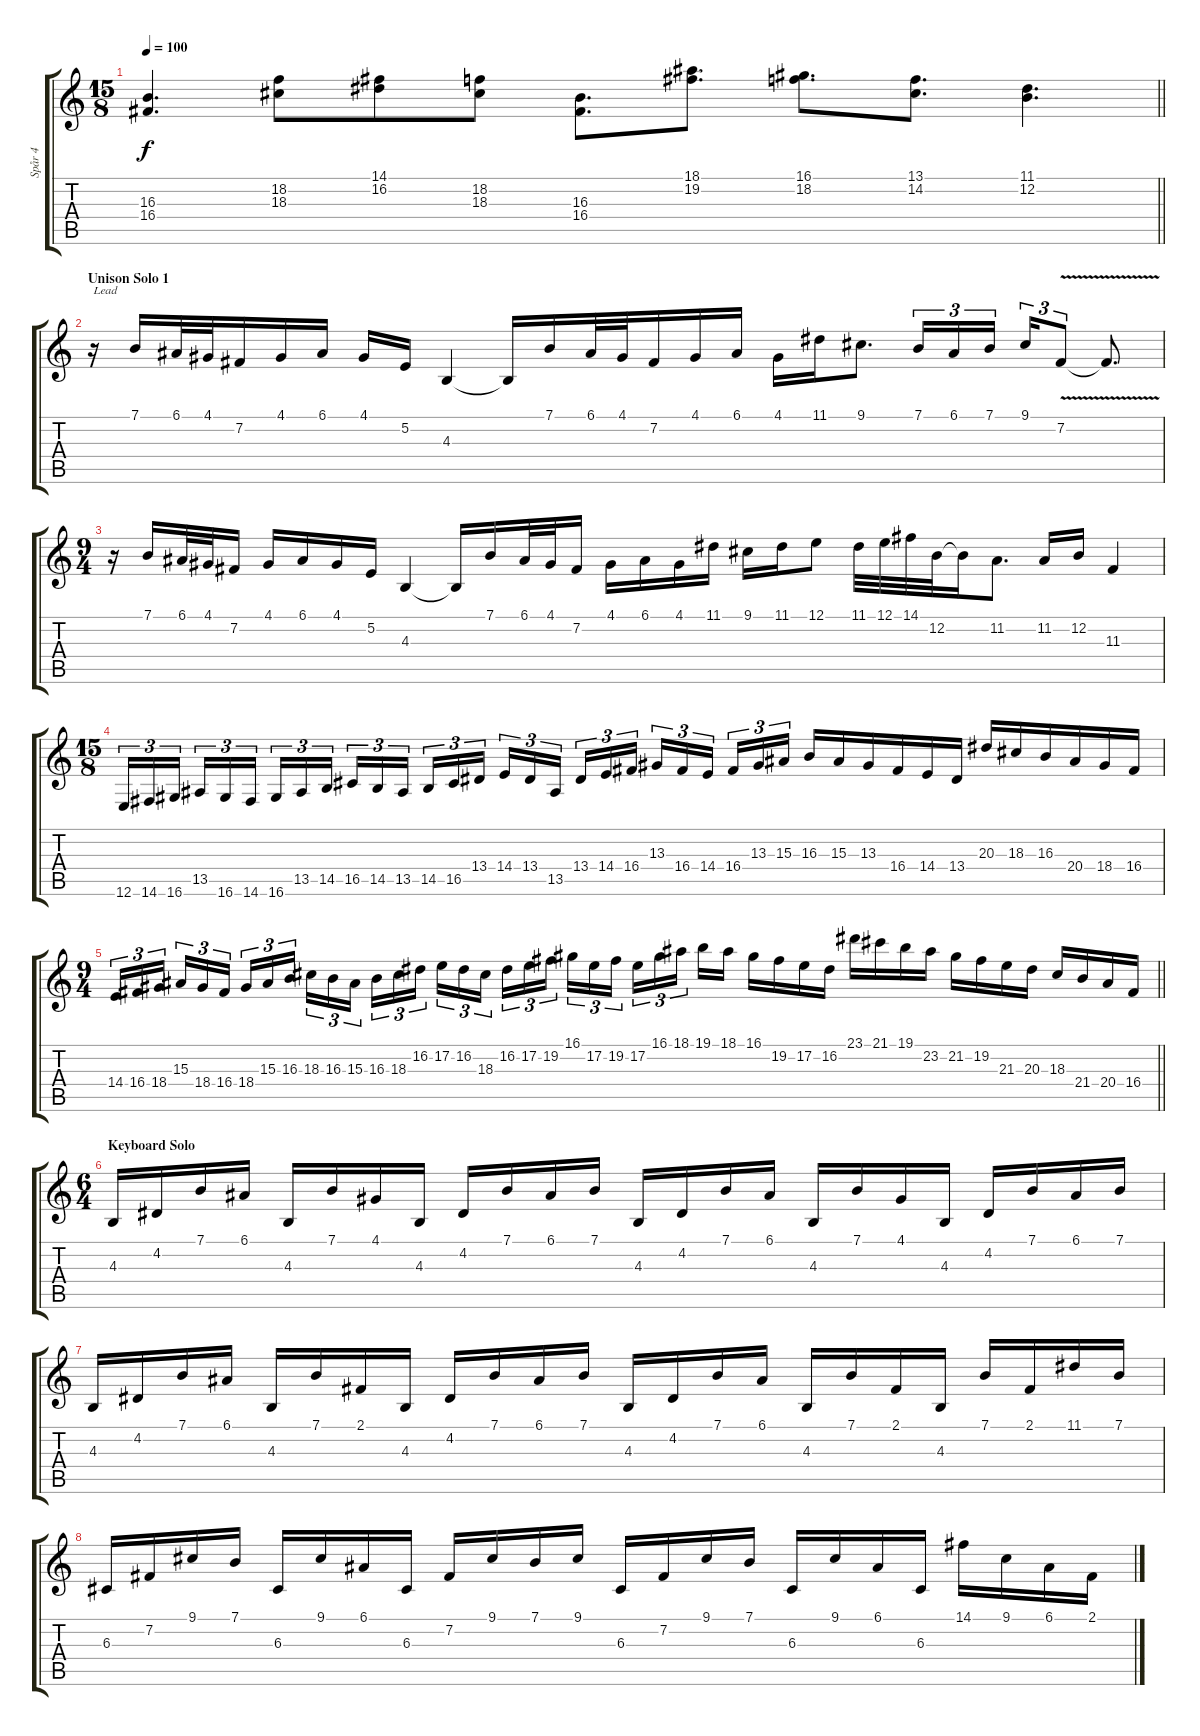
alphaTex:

\track ("Spår 4" "Spår 4") {instrument stringensemble1}
\staff {score tabs}
\tuning (E4 B3 G3 D3 A2 E2) {hide}
\ts (15 8)
\tempo 100
\clef g2
\barLineRight lightlight
\ks c
(16.3 16.4).4{d dy f} (18.2 18.3).8 (14.1 16.2).8 (18.2 18.3).8 (16.3 16.4).8{d} (18.1 19.2).8{d} (16.1 18.2).8{d} (13.1 14.2).8{d} (11.1 12.2).4{d} |
\section ("" "Unison Solo 1")
r.16{txt "Lead" instrument lead1square} 7.1.16 6.1.32 4.1.32 7.2.16 4.1.16 6.1.16 4.1.16 5.2.16 4.3.4 4.3{t}.16 7.1.16 6.1.32 4.1.32 7.2.16 4.1.16 6.1.16 4.1.16 11.1.16 9.1.8{d} 7.1.16{tu (3 2)} 6.1.16{tu (3 2)} 7.1.16{tu (3 2) beam splitsecondary} 9.1.16{tu (3 2)} 7.2{v}.8{tu (3 2)} 7.2{t}.8{d} |
\ts (9 4)
r.16 7.1.16 6.1.32 4.1.32 7.2.16 4.1.16 6.1.16 4.1.16 5.2.16 4.3.4 4.3{t}.16 7.1.16 6.1.32 4.1.32 7.2.16 4.1.16 6.1.16 4.1.16 11.1.16 9.1.16 11.1.16 12.1.8 11.1.32 12.1.32 14.1.32 12.2.32 12.2{t}.16 11.2.8{d} 11.2.16 12.2.16 11.3.4 |
\ts (15 8)
12.6.16{tu (3 2)} 14.6.16{tu (3 2)} 16.6.16{tu (3 2) beam splitsecondary} 13.5.16{tu (3 2)} 16.6.16{tu (3 2)} 14.6.16{tu (3 2) beam splitsecondary} 16.6.16{tu (3 2)} 13.5.16{tu (3 2)} 14.5.16{tu (3 2)} 16.5.16{tu (3 2)} 14.5.16{tu (3 2)} 13.5.16{tu (3 2) beam splitsecondary} 14.5.16{tu (3 2)} 16.5.16{tu (3 2)} 13.4.16{tu (3 2) beam splitsecondary} 14.4.16{tu (3 2)} 13.4.16{tu (3 2)} 13.5.16{tu (3 2)} 13.4.16{tu (3 2)} 14.4.16{tu (3 2)} 16.4.16{tu (3 2) beam splitsecondary} 13.3.16{tu (3 2)} 16.4.16{tu (3 2)} 14.4.16{tu (3 2) beam splitsecondary} 16.4.16{tu (3 2)} 13.3.16{tu (3 2)} 15.3.16{tu (3 2)} 16.3.16 15.3.16 13.3.16 16.4.16 14.4.16 13.4.16 20.3.16 18.3.16 16.3.16 20.4.16 18.4.16 16.4.16 |
\ts (9 4)
\barLineRight lightlight
14.4.16{tu (3 2)} 16.4.16{tu (3 2)} 18.4.16{tu (3 2) beam splitsecondary} 15.3.16{tu (3 2)} 18.4.16{tu (3 2)} 16.4.16{tu (3 2) beam splitsecondary} 18.4.16{tu (3 2)} 15.3.16{tu (3 2)} 16.3.16{tu (3 2) beam splitsecondary} 18.3.16{tu (3 2)} 16.3.16{tu (3 2)} 15.3.16{tu (3 2) beam splitsecondary} 16.3.16{tu (3 2)} 18.3.16{tu (3 2)} 16.2.16{tu (3 2) beam splitsecondary} 17.2.16{tu (3 2)} 16.2.16{tu (3 2)} 18.3.16{tu (3 2)} 16.2.16{tu (3 2)} 17.2.16{tu (3 2)} 19.2.16{tu (3 2) beam splitsecondary} 16.1.16{tu (3 2)} 17.2.16{tu (3 2)} 19.2.16{tu (3 2) beam splitsecondary} 17.2.16{tu (3 2)} 16.1.16{tu (3 2)} 18.1.16{tu (3 2) beam splitsecondary} 19.1.16 18.1.16 16.1.16 19.2.16 17.2.16 16.2.16 23.1.16 21.1.16 19.1.16 23.2.16 21.2.16 19.2.16 21.3.16 20.3.16 18.3.16 21.4.16 20.4.16 16.4.16 |
\ts (6 4)
\section ("" "Keyboard Solo")
4.3.16 4.2.16 7.1.16 6.1.16 4.3.16 7.1.16 4.1.16 4.3.16 4.2.16 7.1.16 6.1.16 7.1.16 4.3.16 4.2.16 7.1.16 6.1.16 4.3.16 7.1.16 4.1.16 4.3.16 4.2.16 7.1.16 6.1.16 7.1.16 |
4.3.16 4.2.16 7.1.16 6.1.16 4.3.16 7.1.16 2.1.16 4.3.16 4.2.16 7.1.16 6.1.16 7.1.16 4.3.16 4.2.16 7.1.16 6.1.16 4.3.16 7.1.16 2.1.16 4.3.16 7.1.16 2.1.16 11.1.16 7.1.16 |
6.3.16 7.2.16 9.1.16 7.1.16 6.3.16 9.1.16 6.1.16 6.3.16 7.2.16 9.1.16 7.1.16 9.1.16 6.3.16 7.2.16 9.1.16 7.1.16 6.3.16 9.1.16 6.1.16 6.3.16 14.1.16 9.1.16 6.1.16 2.1.16
